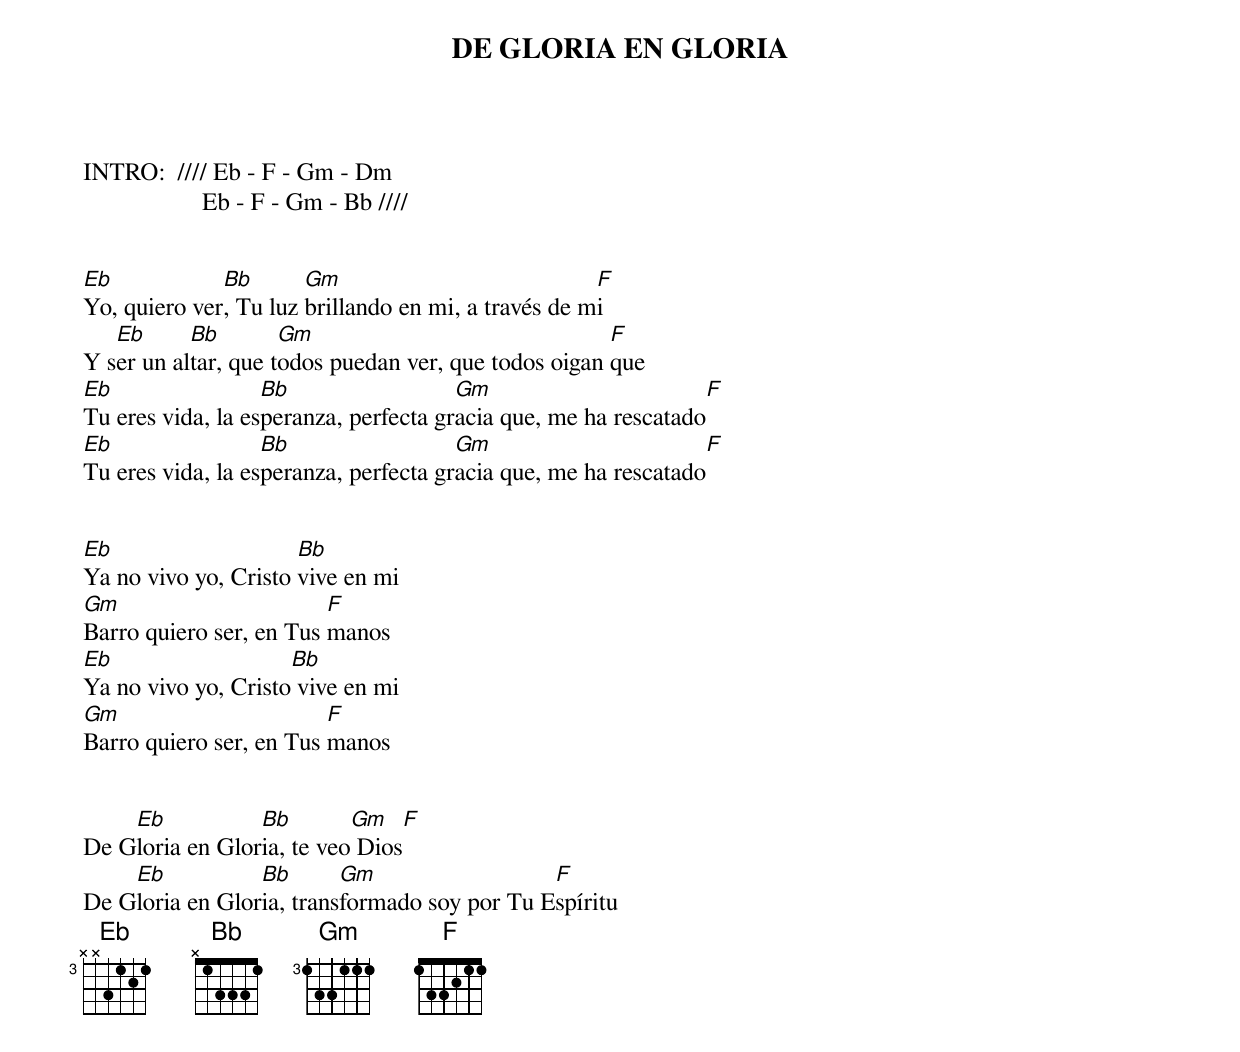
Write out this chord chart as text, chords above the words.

DE GLORIA EN GLORIA

INTRO:  //// Eb - F - Gm - Dm
                   Eb - F - Gm - Bb ////


Eb            Bb       Gm                            F
Yo, quiero ver, Tu luz brillando en mi, a través de mi
   Eb      Bb        Gm                               F
Y ser un altar, que todos puedan ver, que todos oigan que
Eb                 Bb                  Gm                        F
Tu eres vida, la esperanza, perfecta gracia que, me ha rescatado
Eb                 Bb                  Gm                        F
Tu eres vida, la esperanza, perfecta gracia que, me ha rescatado


Eb                    Bb
Ya no vivo yo, Cristo vive en mi
Gm                       F
Barro quiero ser, en Tus manos
Eb                   Bb
Ya no vivo yo, Cristo vive en mi
Gm                       F
Barro quiero ser, en Tus manos


    Eb           Bb        Gm    F
De Gloria en Gloria, te veo Dios
    Eb           Bb       Gm                  F
De Gloria en Gloria, transformado soy por Tu Espíritu
